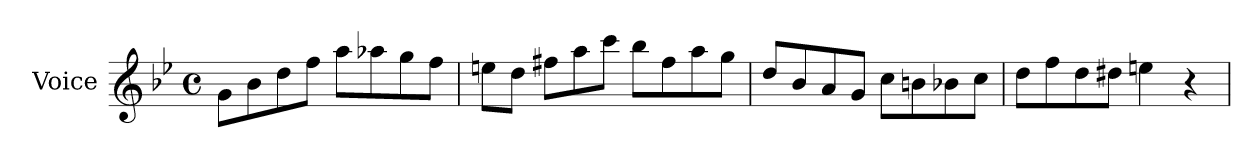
**kern
*part1
*staff1
*I"Voice
*I'Voice
*clefG2
*k[b-e-]
*M4/4
*met(c)
=1
8g\L
8b-\
8dd\
8ff\J
8aa\L
8aa-X\
8gg\
8ff\J
=2
8een\L
8dd\J
8ff#X\L
8aa\
8ccc\J
8bb-\L
8ff#\
8aa\
8gg\J
=3
8dd/L
8b-/
8a/
8g/J
8cc\L
8bn\
8b-X\
8cc\J
=4
8dd\L
8ff\
8dd\
8dd#X\J
4een\
4r
=
*-
